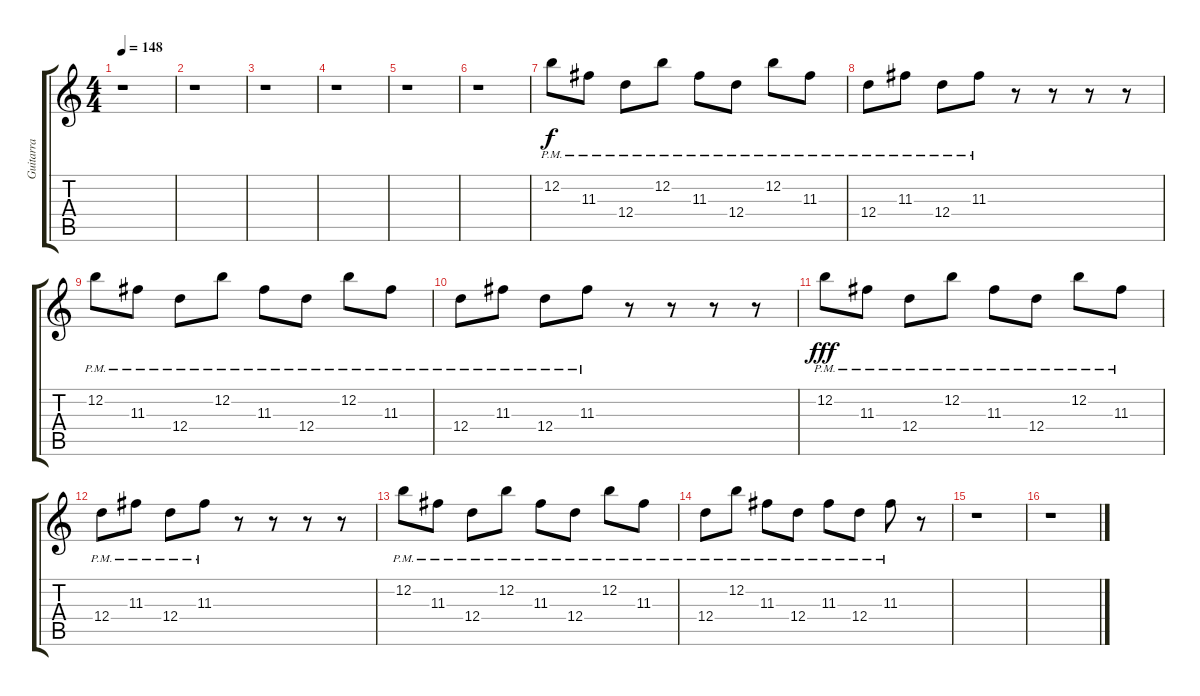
\track ("Guitarra" "Guitarra") {instrument overdrivenguitar}
\staff {score tabs}
\tuning (E4 B3 G3 D3 A2 E2) {hide}
\ts (4 4)
\tempo 148
\clef g2
\ks c
r.1{dy f} |
r.1 |
r.1 |
r.1 |
r.1 |
r.1 |
12.2{pm}.8 11.3{pm}.8 12.4{pm}.8 12.2{pm}.8 11.3{pm}.8 12.4{pm}.8 12.2{pm}.8 11.3{pm}.8 |
12.4{pm}.8 11.3{pm}.8 12.4{pm}.8 11.3{pm}.8 r.8 r.8 r.8 r.8 |
12.2{pm}.8 11.3{pm}.8 12.4{pm}.8 12.2{pm}.8 11.3{pm}.8 12.4{pm}.8 12.2{pm}.8 11.3{pm}.8 |
12.4{pm}.8 11.3{pm}.8 12.4{pm}.8 11.3{pm}.8 r.8 r.8 r.8 r.8 |
12.2{pm}.8{dy fff} 11.3{pm}.8 12.4{pm}.8 12.2{pm}.8 11.3{pm}.8 12.4{pm}.8 12.2{pm}.8 11.3{pm}.8 |
12.4{pm}.8 11.3{pm}.8 12.4{pm}.8 11.3{pm}.8 r.8 r.8 r.8 r.8 |
12.2{pm}.8 11.3{pm}.8 12.4{pm}.8 12.2{pm}.8 11.3{pm}.8 12.4{pm}.8 12.2{pm}.8 11.3{pm}.8 |
12.4{pm}.8 12.2{pm}.8 11.3{pm}.8 12.4{pm}.8 11.3{pm}.8 12.4{pm}.8 11.3{pm}.8 r.8 |
r.1 |
r.1
